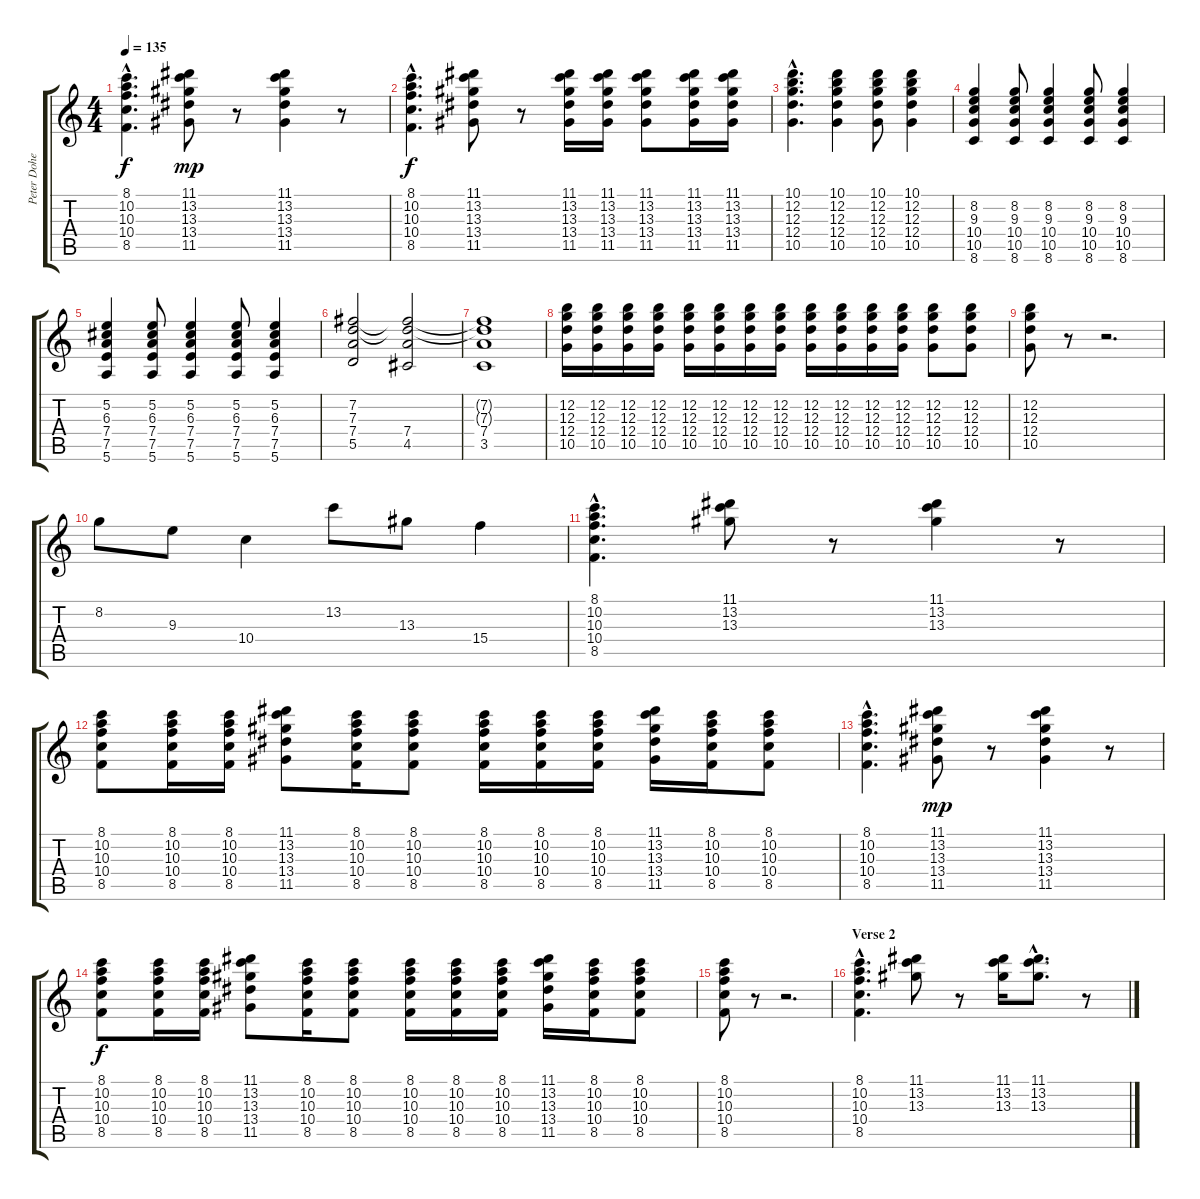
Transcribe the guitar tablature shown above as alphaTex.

\track ("Peter Doherty" "Peter Dohe") {instrument overdrivenguitar}
\staff {score tabs}
\tuning (E4 B3 G3 D3 A2 E2) {hide}
\ts (4 4)
\tempo 135
\clef g2
\ks c
(8.1{hac} 10.2{hac} 10.3{hac} 10.4{hac} 8.5{hac}).4{d dy f} (11.1 13.2 13.3 13.4 11.5).8{dy mp} r.8 (11.1 13.2 13.3 13.4 11.5).4 r.8 |
(8.1{hac} 10.2{hac} 10.3{hac} 10.4{hac} 8.5{hac}).4{d dy f} (11.1 13.2 13.3 13.4 11.5).8 r.8 (11.1 13.2 13.3 13.4 11.5).16 (11.1 13.2 13.3 13.4 11.5).16 (11.1 13.2 13.3 13.4 11.5).8 (11.1 13.2 13.3 13.4 11.5).16 (11.1 13.2 13.3 13.4 11.5).16 |
(10.1{hac} 12.2{hac} 12.3{hac} 12.4{hac} 10.5{hac}).4{d} (10.1 12.2 12.3 12.4 10.5).4 (10.1 12.2 12.3 12.4 10.5).8 (10.1 12.2 12.3 12.4 10.5).4 |
(8.2 9.3 10.4 10.5 8.6).4 (8.2 9.3 10.4 10.5 8.6).8 (8.2 9.3 10.4 10.5 8.6).4 (8.2 9.3 10.4 10.5 8.6).8 (8.2 9.3 10.4 10.5 8.6).4 |
(5.2 6.3 7.4 7.5 5.6).4 (5.2 6.3 7.4 7.5 5.6).8 (5.2 6.3 7.4 7.5 5.6).4 (5.2 6.3 7.4 7.5 5.6).8 (5.2 6.3 7.4 7.5 5.6).4 |
(7.2 7.3 7.4 5.5).2 (7.2{t} 7.3{t} 7.4 4.5).2 |
(7.2{t} 7.3{t} 7.4 3.5).1 |
(12.2 12.3 12.4 10.5).16 (12.2 12.3 12.4 10.5).16 (12.2 12.3 12.4 10.5).16 (12.2 12.3 12.4 10.5).16 (12.2 12.3 12.4 10.5).16 (12.2 12.3 12.4 10.5).16 (12.2 12.3 12.4 10.5).16 (12.2 12.3 12.4 10.5).16 (12.2 12.3 12.4 10.5).16 (12.2 12.3 12.4 10.5).16 (12.2 12.3 12.4 10.5).16 (12.2 12.3 12.4 10.5).16 (12.2 12.3 12.4 10.5).8 (12.2 12.3 12.4 10.5).8 |
(12.2 12.3 12.4 10.5).8 r.8 r.2{d} |
8.2.8 9.3.8 10.4.4 13.2.8 13.3.8 15.4.4 |
(8.1{hac} 10.2{hac} 10.3{hac} 10.4{hac} 8.5{hac}).4{d} (11.1 13.2 13.3).8 r.8 (11.1 13.2 13.3).4 r.8 |
(8.1 10.2 10.3 10.4 8.5).8 (8.1 10.2 10.3 10.4 8.5).16 (8.1 10.2 10.3 10.4 8.5).16 (11.1 13.2 13.3 13.4 11.5).8 (8.1 10.2 10.3 10.4 8.5).16 (8.1 10.2 10.3 10.4 8.5).8 (8.1 10.2 10.3 10.4 8.5).16 (8.1 10.2 10.3 10.4 8.5).16 (8.1 10.2 10.3 10.4 8.5).16 (11.1 13.2 13.3 13.4 11.5).16 (8.1 10.2 10.3 10.4 8.5).16 (8.1 10.2 10.3 10.4 8.5).8 |
(8.1{hac} 10.2{hac} 10.3{hac} 10.4{hac} 8.5{hac}).4{d} (11.1 13.2 13.3 13.4 11.5).8{dy mp} r.8 (11.1 13.2 13.3 13.4 11.5).4 r.8 |
(8.1 10.2 10.3 10.4 8.5).8{dy f} (8.1 10.2 10.3 10.4 8.5).16 (8.1 10.2 10.3 10.4 8.5).16 (11.1 13.2 13.3 13.4 11.5).8 (8.1 10.2 10.3 10.4 8.5).16 (8.1 10.2 10.3 10.4 8.5).8 (8.1 10.2 10.3 10.4 8.5).16 (8.1 10.2 10.3 10.4 8.5).16 (8.1 10.2 10.3 10.4 8.5).16 (11.1 13.2 13.3 13.4 11.5).16 (8.1 10.2 10.3 10.4 8.5).16 (8.1 10.2 10.3 10.4 8.5).8 |
(8.1 10.2 10.3 10.4 8.5).8 r.8 r.2{d} |
\section ("" "Verse 2")
(8.1{hac} 10.2{hac} 10.3{hac} 10.4{hac} 8.5{hac}).4{d} (11.1 13.2 13.3).8 r.8 (11.1 13.2 13.3).16 (11.1{hac} 13.2{hac} 13.3{hac}).8{d} r.8
